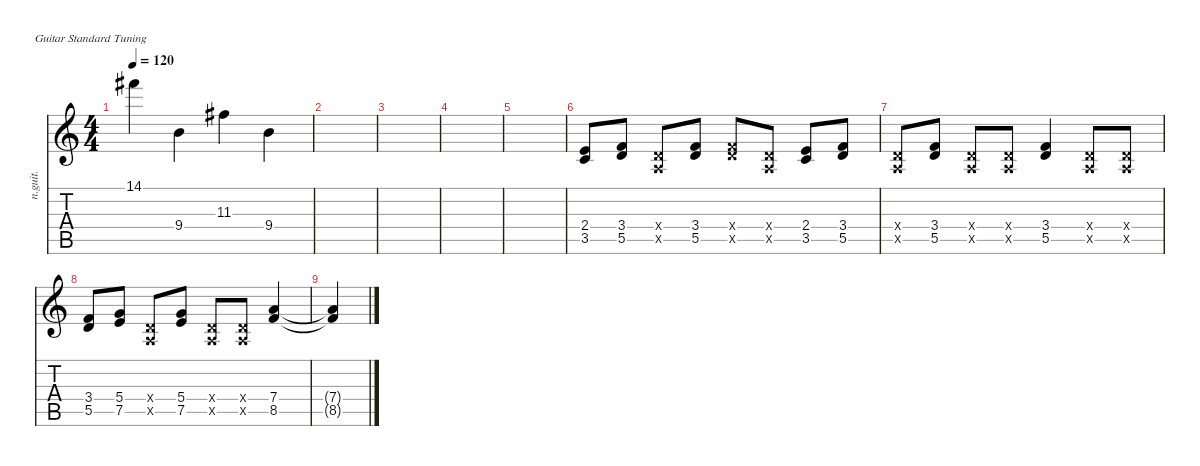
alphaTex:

\defaultSystemsLayout 4
\hideDynamics
\bracketExtendMode nobrackets
\otherSystemsTrackNameOrientation horizontal
\track ("Nylon Guitar" "n.guit.") {instrument acousticguitarnylon}
\staff {score tabs}
\tuning (E4 B3 G3 D3 A2 E2)
\ts (4 4)
\tempo 120
\clef g2
\ks c
14.1{acc #}.4{dy mf beam Down} 9.4.4{beam Down} 11.3{acc #}.4{beam Down} 9.4.4{beam Down} |
|
|
|
|
(3.5 2.4).8{beam Up} (3.4 5.5).8{beam Up} (0.5{x} 0.4{x}).8{beam Up} (5.5 3.4).8{beam Up} (3.4{x} 5.5{x}).8{beam Up} (0.5{x} 0.4{x}).8{beam Up} (3.5 2.4).8{beam Up} (3.4 5.5).8{beam Up} |
(0.5{x} 0.4{x}).8{beam Up} (5.5 3.4).8{beam Up} (0.5{x} 0.4{x}).8{beam Up} (0.4{x} 0.5{x}).8{beam Up} (3.4 5.5).4{beam Up} (0.4{x} 0.5{x}).8{beam Up} (0.5{x} 0.4{x}).8{beam Up} |
(5.5 3.4).8{beam Up} (5.4 7.5).8{beam Up} (0.4{x} 0.5{x}).8{beam Up} (5.4 7.5).8{beam Up} (0.5{x} 0.4{x}).8{beam Up} (0.5{x} 0.4{x}).8{beam Up} (7.4 8.5).4{beam Up} |
(8.5{t} 7.4{t}).4{beam Up}
